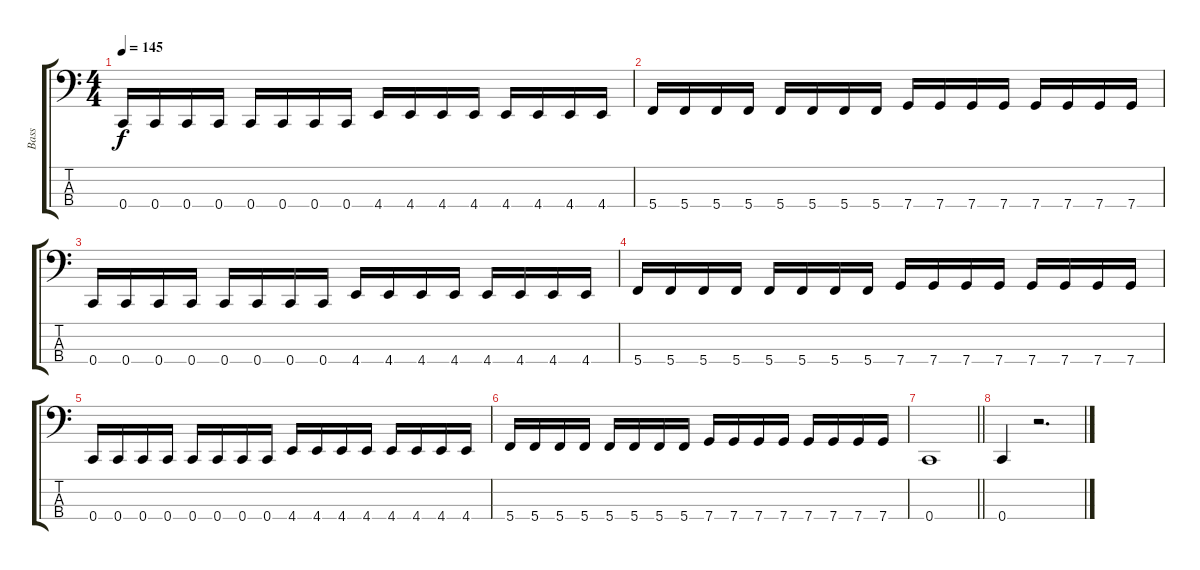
\track ("Bass" "Bass") {instrument slapbass2}
\staff {score tabs}
\tuning (F2 C2 G1 C1) {hide}
\ts (4 4)
\tempo 145
\clef f4
\ks c
0.4.16{dy f} 0.4.16 0.4.16 0.4.16 0.4.16 0.4.16 0.4.16 0.4.16 4.4.16 4.4.16 4.4.16 4.4.16 4.4.16 4.4.16 4.4.16 4.4.16 |
5.4.16 5.4.16 5.4.16 5.4.16 5.4.16 5.4.16 5.4.16 5.4.16 7.4.16 7.4.16 7.4.16 7.4.16 7.4.16 7.4.16 7.4.16 7.4.16 |
0.4.16 0.4.16 0.4.16 0.4.16 0.4.16 0.4.16 0.4.16 0.4.16 4.4.16 4.4.16 4.4.16 4.4.16 4.4.16 4.4.16 4.4.16 4.4.16 |
5.4.16 5.4.16 5.4.16 5.4.16 5.4.16 5.4.16 5.4.16 5.4.16 7.4.16 7.4.16 7.4.16 7.4.16 7.4.16 7.4.16 7.4.16 7.4.16 |
0.4.16 0.4.16 0.4.16 0.4.16 0.4.16 0.4.16 0.4.16 0.4.16 4.4.16 4.4.16 4.4.16 4.4.16 4.4.16 4.4.16 4.4.16 4.4.16 |
5.4.16 5.4.16 5.4.16 5.4.16 5.4.16 5.4.16 5.4.16 5.4.16 7.4.16 7.4.16 7.4.16 7.4.16 7.4.16 7.4.16 7.4.16 7.4.16 |
\barLineRight lightlight
0.4.1 |
0.4.4 r.2{d}
